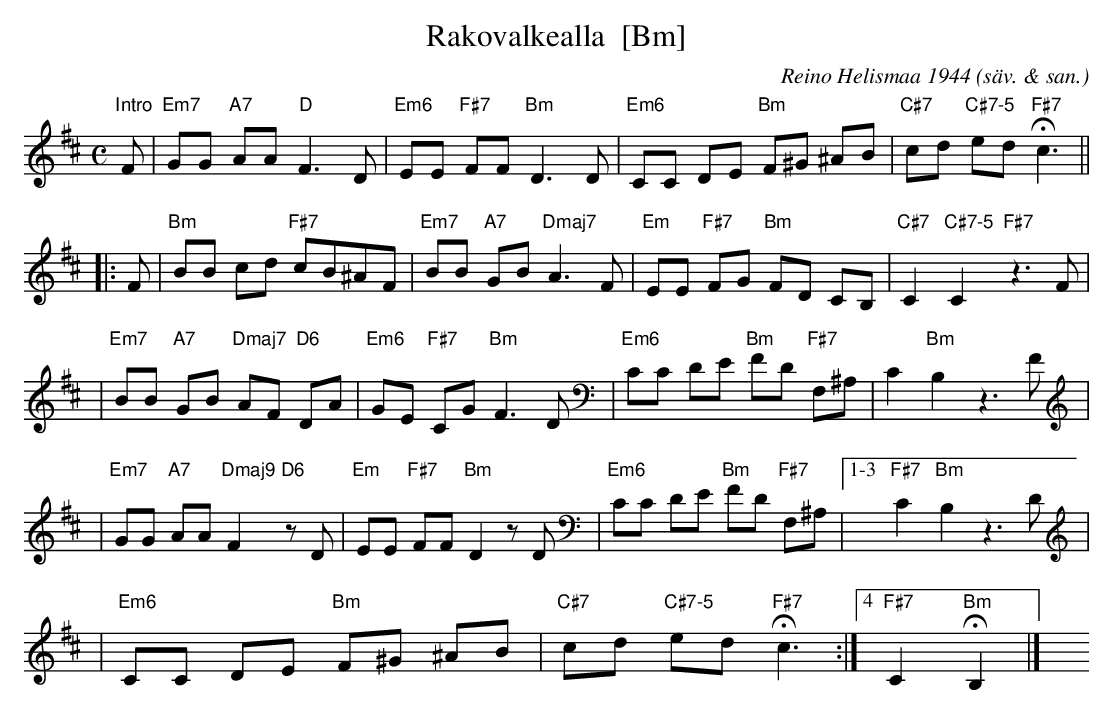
X:1
T: Rakovalkealla  [Bm]
C: Reino Helismaa 1944 (s\"av. & san.)
M: C
L: 1/8
K: Bm
"Intro"F \
| "Em7"GG "A7"AA "D"F3 D | "Em6"EE "F#7"FF "Bm"D3 D \
| "Em6"CC DE "Bm"F^G ^AB | "C#7"cd "C#7-5"ed  "F#7"Hc3 ||
|: F \
| "Bm"BB cd "F#7"cB^AF | "Em7"BB "A7"GB "Dmaj7"A3 F \
| "Em"EE "F#7"FG "Bm"FD CB, | "C#7"C2 "C#7-5"C2 "F#7"z3 F |
| "Em7"BB "A7"GB "Dmaj7"AF "D6"DA | "Em6"GE "F#7"CG "Bm"F3 D \
| "Em6"CC DE "Bm"FD "F#7"F,^A, | C2 "Bm"B,2 z3 F |
| "Em7"GG "A7"AA "Dmaj9"F2 "D6"zD | "Em"EE "F#7"FF "Bm"D2 zD \
| "Em6"CC DE "Bm"FD "F#7"F,^A, |1-3 "F#7"C2 "Bm"B,2 z3 D |
| "Em6"CC DE "Bm"F^G ^AB | "C#7"cd "C#7-5"ed "F#7"Hc3 \
:|4 "F#7"C2 "Bm"HB,2 |] y4 y4 y4 y4 y4 y4
